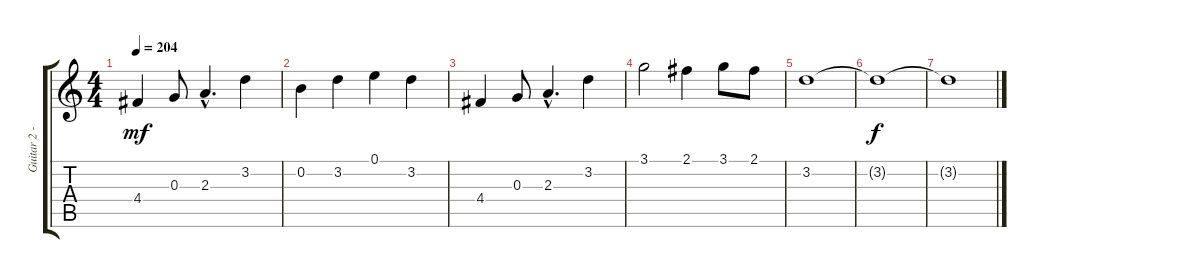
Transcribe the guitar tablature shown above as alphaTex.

\track ("Guitar 2 - Erik" "Guitar 2 -") {instrument distortionguitar}
\staff {score tabs}
\tuning (E4 B3 G3 D3 A2 E2) {hide}
\ts (4 4)
\tempo 204
\clef g2
\ks c
4.4.4{dy mf} 0.3.8 2.3{hac}.4{d} 3.2.4 |
0.2.4 3.2.4 0.1.4 3.2.4 |
4.4.4 0.3.8 2.3{hac}.4{d} 3.2.4 |
3.1.2 2.1.4 3.1.8 2.1.8 |
3.2.1 |
3.2{t}.1{dy f} |
3.2{t}.1
